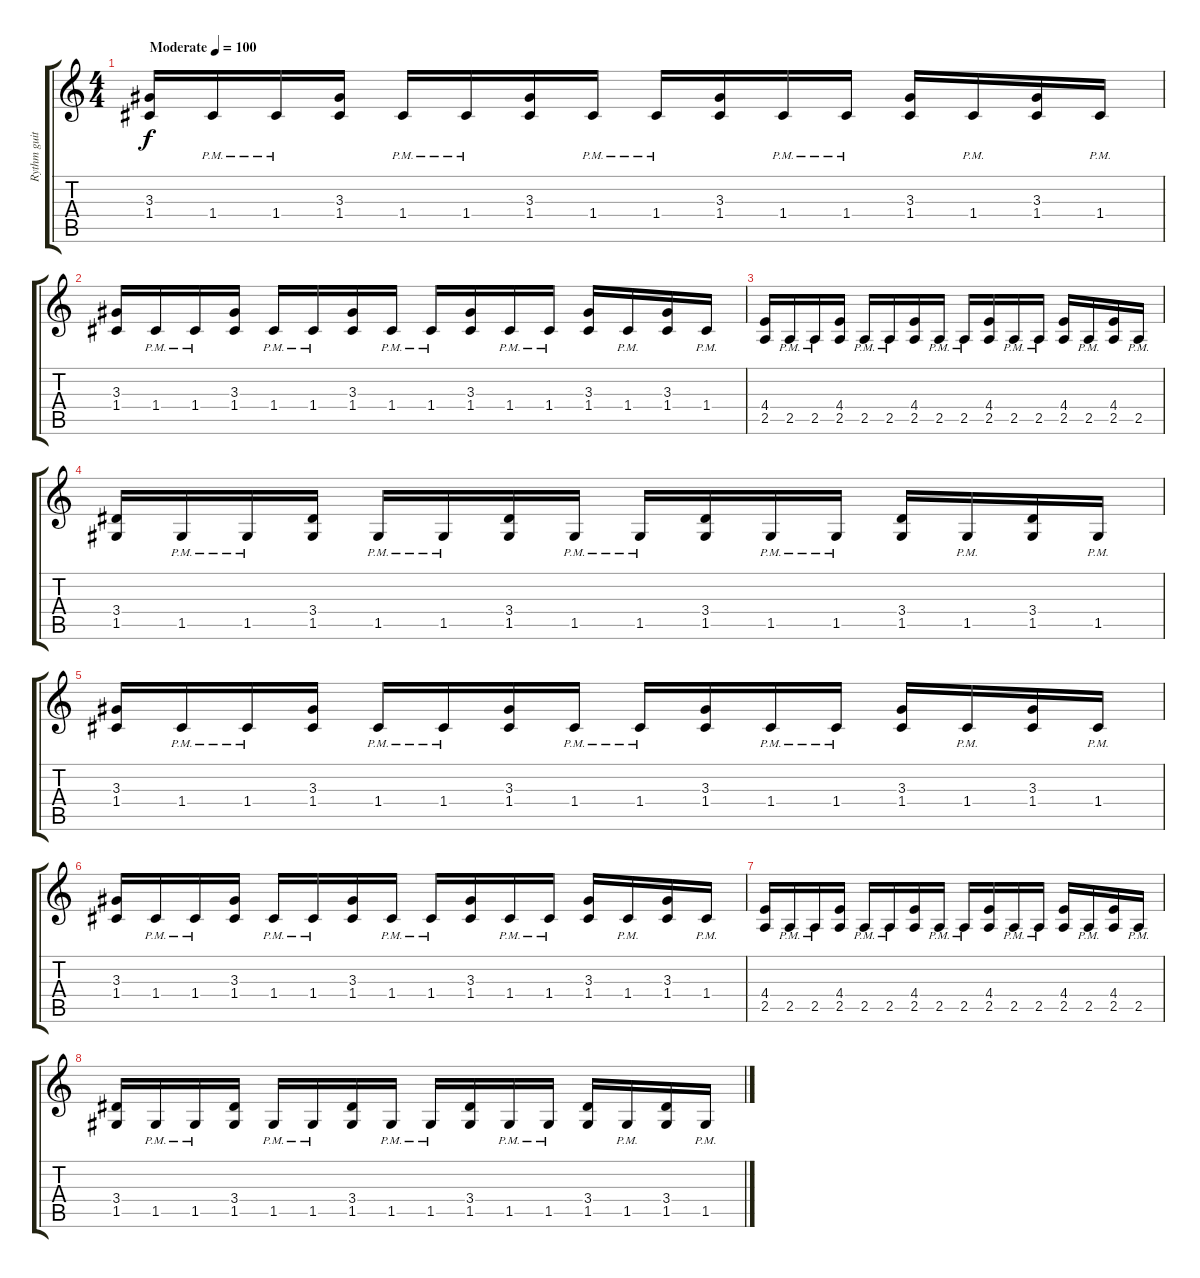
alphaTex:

\track ("Rythm guitar" "Rythm guit") {instrument distortionguitar}
\staff {score tabs}
\tuning (D4 A3 F3 C3 G2 C2) {hide}
\ts (4 4)
\tempo (100 "Moderate")
\clef g2
\ks c
(3.3 1.4).16{dy f instrument distortionguitar} 1.4{pm}.16 1.4{pm}.16 (3.3 1.4).16 1.4{pm}.16 1.4{pm}.16 (3.3 1.4).16 1.4{pm}.16 1.4{pm}.16 (3.3 1.4).16 1.4{pm}.16 1.4{pm}.16 (3.3 1.4).16 1.4{pm}.16 (3.3 1.4).16 1.4{pm}.16 |
(3.3 1.4).16 1.4{pm}.16 1.4{pm}.16 (3.3 1.4).16 1.4{pm}.16 1.4{pm}.16 (3.3 1.4).16 1.4{pm}.16 1.4{pm}.16 (3.3 1.4).16 1.4{pm}.16 1.4{pm}.16 (3.3 1.4).16 1.4{pm}.16 (3.3 1.4).16 1.4{pm}.16 |
(4.4 2.5).16 2.5{pm}.16 2.5{pm}.16 (4.4 2.5).16 2.5{pm}.16 2.5{pm}.16 (4.4 2.5).16 2.5{pm}.16 2.5{pm}.16 (4.4 2.5).16 2.5{pm}.16 2.5{pm}.16 (4.4 2.5).16 2.5{pm}.16 (4.4 2.5).16 2.5{pm}.16 |
(3.4 1.5).16 1.5{pm}.16 1.5{pm}.16 (3.4 1.5).16 1.5{pm}.16 1.5{pm}.16 (3.4 1.5).16 1.5{pm}.16 1.5{pm}.16 (3.4 1.5).16 1.5{pm}.16 1.5{pm}.16 (3.4 1.5).16 1.5{pm}.16 (3.4 1.5).16 1.5{pm}.16 |
(3.3 1.4).16 1.4{pm}.16 1.4{pm}.16 (3.3 1.4).16 1.4{pm}.16 1.4{pm}.16 (3.3 1.4).16 1.4{pm}.16 1.4{pm}.16 (3.3 1.4).16 1.4{pm}.16 1.4{pm}.16 (3.3 1.4).16 1.4{pm}.16 (3.3 1.4).16 1.4{pm}.16 |
(3.3 1.4).16 1.4{pm}.16 1.4{pm}.16 (3.3 1.4).16 1.4{pm}.16 1.4{pm}.16 (3.3 1.4).16 1.4{pm}.16 1.4{pm}.16 (3.3 1.4).16 1.4{pm}.16 1.4{pm}.16 (3.3 1.4).16 1.4{pm}.16 (3.3 1.4).16 1.4{pm}.16 |
(4.4 2.5).16 2.5{pm}.16 2.5{pm}.16 (4.4 2.5).16 2.5{pm}.16 2.5{pm}.16 (4.4 2.5).16 2.5{pm}.16 2.5{pm}.16 (4.4 2.5).16 2.5{pm}.16 2.5{pm}.16 (4.4 2.5).16 2.5{pm}.16 (4.4 2.5).16 2.5{pm}.16 |
(3.4 1.5).16 1.5{pm}.16 1.5{pm}.16 (3.4 1.5).16 1.5{pm}.16 1.5{pm}.16 (3.4 1.5).16 1.5{pm}.16 1.5{pm}.16 (3.4 1.5).16 1.5{pm}.16 1.5{pm}.16 (3.4 1.5).16 1.5{pm}.16 (3.4 1.5).16 1.5{pm}.16
